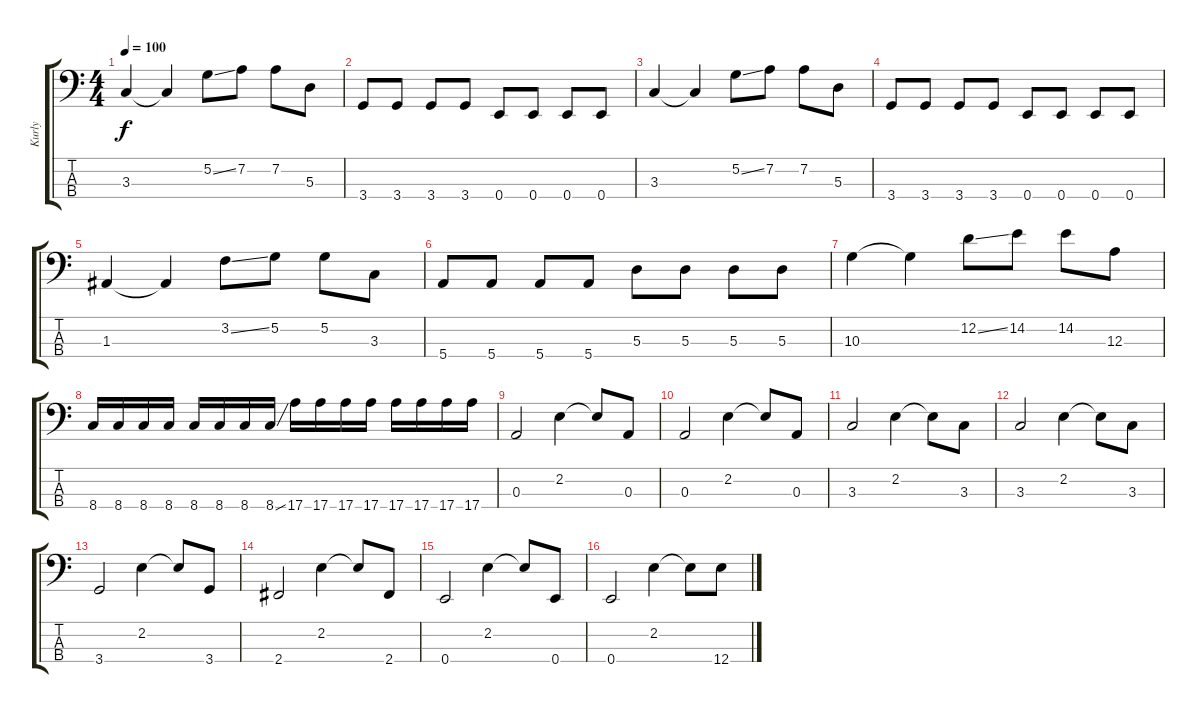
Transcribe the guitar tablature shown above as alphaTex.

\track ("Kurly" "Kurly") {instrument electricbassfinger}
\staff {score tabs}
\tuning (G2 D2 A1 E1) {hide}
\ts (4 4)
\tempo 100
\clef f4
\ks c
3.3.4{dy f} 3.3{t}.4 5.2{ss}.8 7.2.8 7.2.8 5.3.8 |
3.4.8 3.4.8 3.4.8 3.4.8 0.4.8 0.4.8 0.4.8 0.4.8 |
3.3.4 3.3{t}.4 5.2{ss}.8 7.2.8 7.2.8 5.3.8 |
3.4.8 3.4.8 3.4.8 3.4.8 0.4.8 0.4.8 0.4.8 0.4.8 |
1.3.4 1.3{t}.4 3.2{ss}.8 5.2.8 5.2.8 3.3.8 |
5.4.8 5.4.8 5.4.8 5.4.8 5.3.8 5.3.8 5.3.8 5.3.8 |
10.3.4 10.3{t}.4 12.2{ss}.8 14.2.8 14.2.8 12.3.8 |
8.4.16 8.4.16 8.4.16 8.4.16 8.4.16 8.4.16 8.4.16 8.4{ss}.16 17.4.16 17.4.16 17.4.16 17.4.16 17.4.16 17.4.16 17.4.16 17.4.16 |
0.3.2 2.2.4 2.2{t}.8 0.3.8 |
0.3.2 2.2.4 2.2{t}.8 0.3.8 |
3.3.2 2.2.4 2.2{t}.8 3.3.8 |
3.3.2 2.2.4 2.2{t}.8 3.3.8 |
3.4.2 2.2.4 2.2{t}.8 3.4.8 |
2.4.2 2.2.4 2.2{t}.8 2.4.8 |
0.4.2 2.2.4 2.2{t}.8 0.4.8 |
0.4.2 2.2.4 2.2{t}.8 12.4{sl}.8
